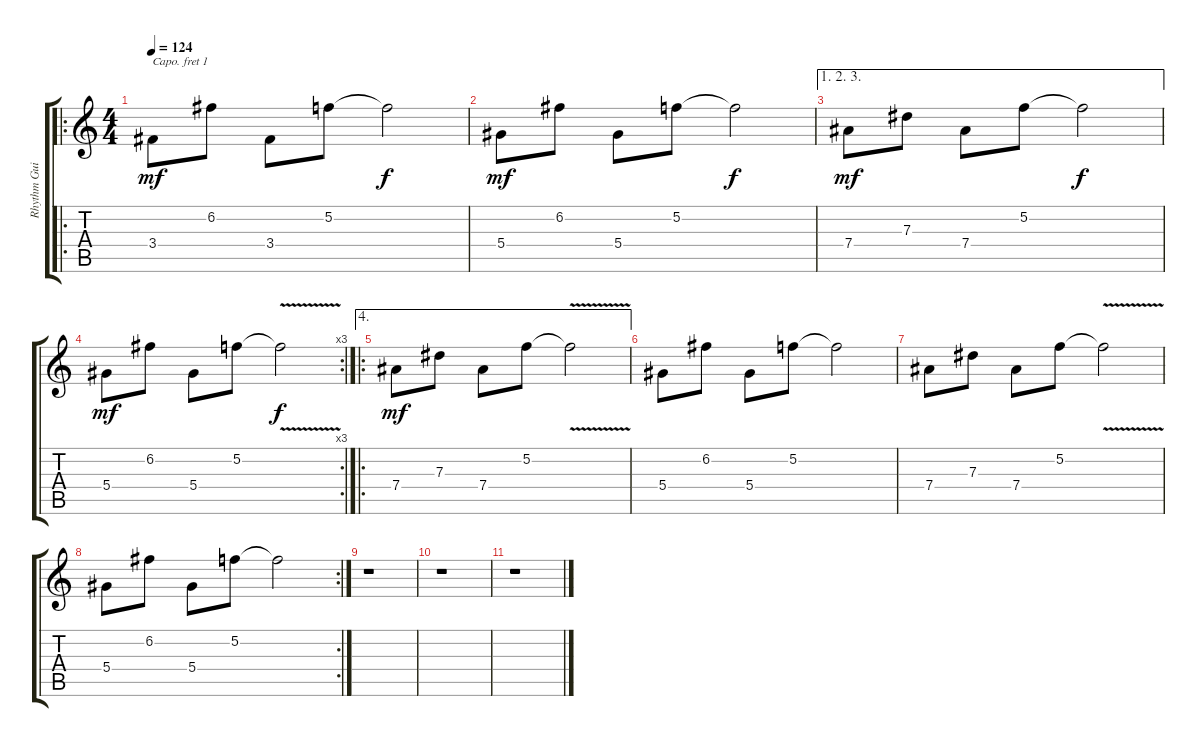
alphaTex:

\track ("Rhythm Guitar" "Rhythm Gui") {instrument distortionguitar}
\staff {score tabs}
\capo 1
\tuning (E4 B3 G3 D3 A2 E2) {hide}
\ro
\ts (4 4)
\tempo 124
\clef g2
\ks c
3.4.8{dy mf} 6.2.8 3.4.8 5.2.8 5.2{t}.2{dy f} |
5.4.8{dy mf} 6.2.8 5.4.8 5.2.8 5.2{t}.2{dy f} |
\ae (1 2 3)
7.4.8{dy mf} 7.3.8 7.4.8 5.2.8 5.2{t}.2{dy f} |
\rc 3
5.4.8{dy mf} 6.2.8 5.4.8 5.2.8 5.2{v t}.2{dy f} |
\ae 4
\ro
7.4.8{dy mf} 7.3.8 7.4.8 5.2.8 5.2{v t}.2 |
5.4.8 6.2.8 5.4.8 5.2.8 5.2{t}.2 |
7.4.8 7.3.8 7.4.8 5.2.8 5.2{v t}.2 |
\rc 2
5.4.8 6.2.8 5.4.8 5.2.8 5.2{t}.2 |
r.1 |
r.1 |
r.1
